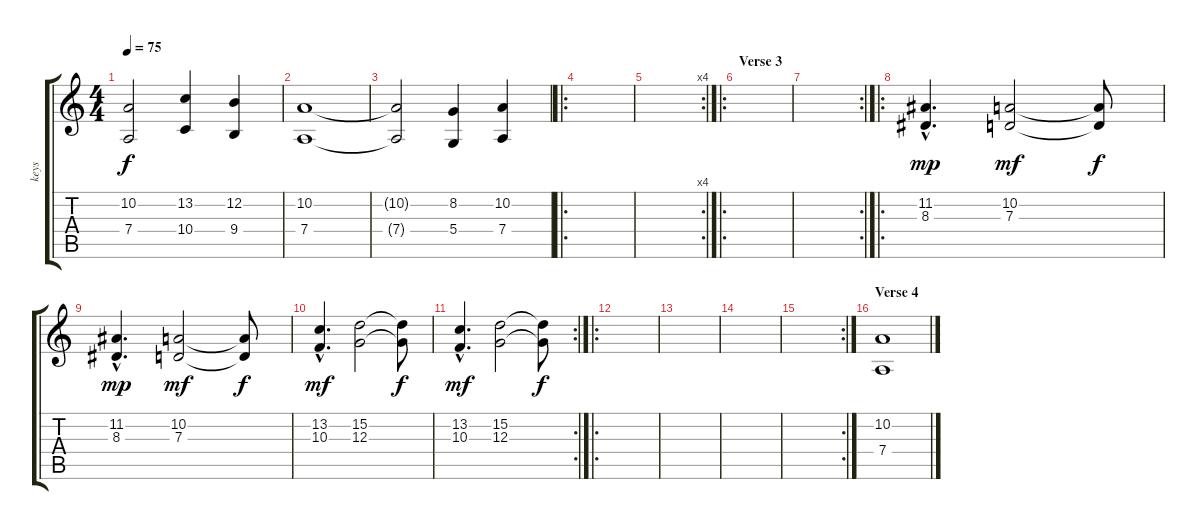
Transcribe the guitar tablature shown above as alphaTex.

\track ("keys" "keys") {instrument pad4choir}
\staff {score tabs}
\tuning (E4 B3 G3 D3 A2 E2) {hide}
\ts (4 4)
\tempo 75
\clef g2
\ks c
(10.2{t} 7.4{t}).2{dy f} (13.2 10.4).4 (12.2 9.4).4 |
(10.2 7.4).1 |
(10.2{t} 7.4{t}).2 (8.2 5.4).4 (10.2 7.4).4 |
\ro
|
\rc 4
|
\ro
\section ("" "Verse 3")
|
\rc 2
|
\ro
(11.2{hac} 8.3{hac}).4{d dy mp} (10.2 7.3).2{dy mf} (10.2{t} 7.3{t}).8{dy f} |
(11.2{hac} 8.3{hac}).4{d dy mp} (10.2 7.3).2{dy mf} (10.2{t} 7.3{t}).8{dy f} |
(13.2{hac} 10.3{hac}).4{d dy mf} (15.2 12.3).2 (15.2{t} 12.3{t}).8{dy f} |
\rc 2
(13.2{hac} 10.3{hac}).4{d dy mf} (15.2 12.3).2 (15.2{t} 12.3{t}).8{dy f} |
\ro
|
|
|
\rc 2
|
\section ("" "Verse 4")
(10.2 7.4).1{volume 10}
